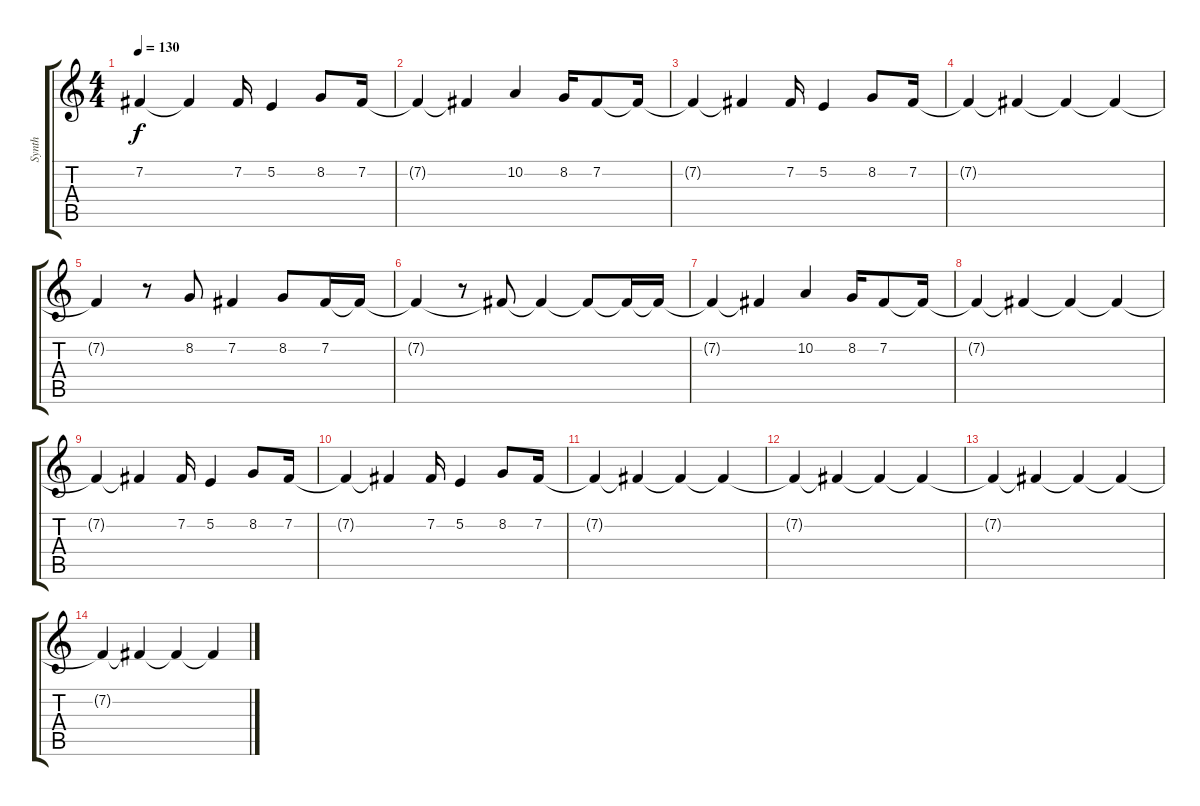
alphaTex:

\track ("Synth" "Synth") {instrument pad7halo}
\staff {score tabs}
\tuning (E4 B3 G3 D3 A2 E2) {hide}
\ts (4 4)
\tempo 130
\clef g2
\ks c
7.2{t}.4{dy f} 7.2{t}.4 7.2.16 5.2.4 8.2.8 7.2.16 |
7.2{t}.4 7.2{t}.4 10.2.4 8.2.16 7.2.8 7.2{t}.16 |
7.2{t}.4 7.2{t}.4 7.2.16 5.2.4 8.2.8 7.2.16 |
7.2{t}.4 7.2{t}.4 7.2{t}.4 7.2{t}.4 |
7.2{t}.4 r.8 8.2.8 7.2.4 8.2.8 7.2.16 7.2{t}.16 |
7.2{t}.4 r.8 7.2{t}.8 7.2{t}.4 7.2{t}.8 7.2{t}.16 7.2{t}.16 |
7.2{t}.4 7.2{t}.4 10.2.4 8.2.16 7.2.8 7.2{t}.16 |
7.2{t}.4 7.2{t}.4 7.2{t}.4 7.2{t}.4 |
7.2{t}.4 7.2{t}.4 7.2.16 5.2.4 8.2.8 7.2.16 |
7.2{t}.4 7.2{t}.4 7.2.16 5.2.4 8.2.8 7.2.16 |
7.2{t}.4 7.2{t}.4 7.2{t}.4 7.2{t}.4 |
7.2{t}.4 7.2{t}.4 7.2{t}.4 7.2{t}.4 |
7.2{t}.4 7.2{t}.4 7.2{t}.4 7.2{t}.4 |
7.2{t}.4 7.2{t}.4 7.2{t}.4 7.2{t}.4
